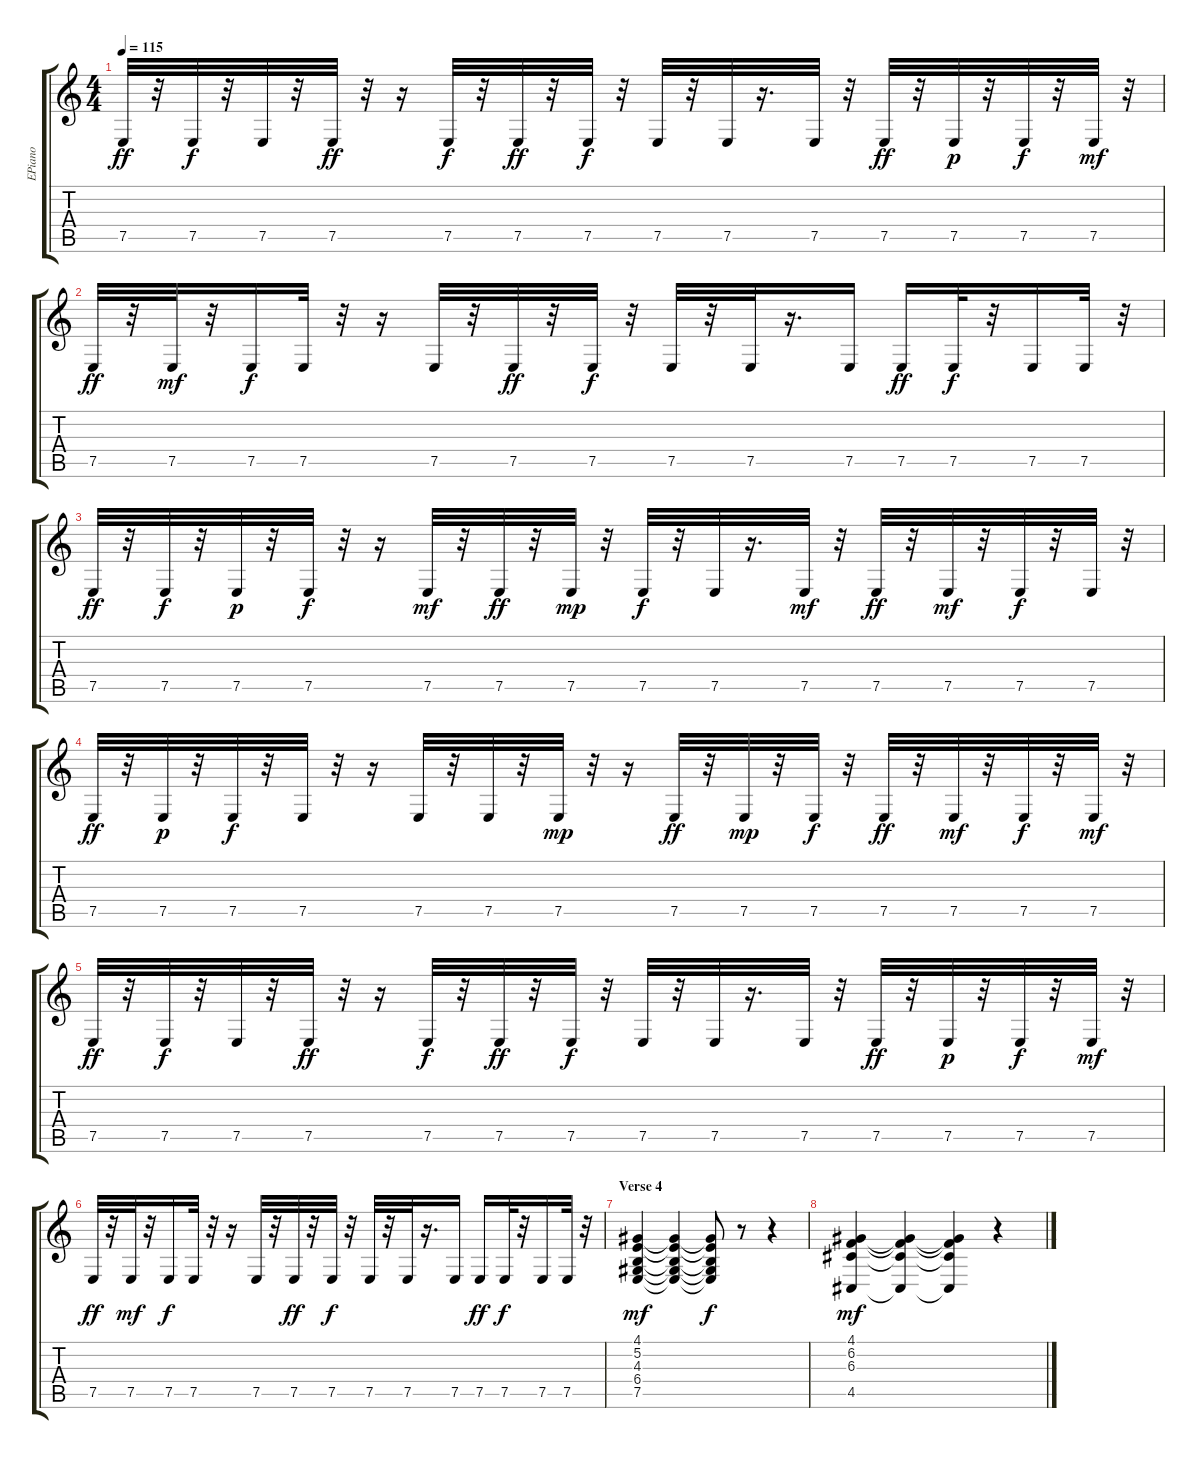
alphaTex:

\track ("EPiano" "EPiano") {instrument lead2sawtooth}
\staff {score tabs}
\tuning (E4 B3 G3 D3 A2 E2) {hide}
\ts (4 4)
\tempo 115
\clef g2
\ks c
7.5.32{dy ff} r.32 7.5.32{dy f} r.32 7.5.32 r.32 7.5.32{dy ff} r.32 r.16 7.5.32{dy f} r.32 7.5.32{dy ff} r.32 7.5.32{dy f} r.32 7.5.32 r.32 7.5.32 r.16{d} 7.5.32 r.32 7.5.32{dy ff} r.32 7.5.32{dy p} r.32 7.5.32{dy f} r.32 7.5.32{dy mf} r.32 |
7.5.32{dy ff} r.32 7.5.32{dy mf} r.32 7.5.16{dy f} 7.5.32 r.32 r.16 7.5.32 r.32 7.5.32{dy ff} r.32 7.5.32{dy f} r.32 7.5.32 r.32 7.5.32 r.16{d} 7.5.16 7.5.16{dy ff} 7.5.32{dy f} r.32 7.5.16 7.5.32 r.32 |
7.5.32{dy ff} r.32 7.5.32{dy f} r.32 7.5.32{dy p} r.32 7.5.32{dy f} r.32 r.16 7.5.32{dy mf} r.32 7.5.32{dy ff} r.32 7.5.32{dy mp} r.32 7.5.32{dy f} r.32 7.5.32 r.16{d} 7.5.32{dy mf} r.32 7.5.32{dy ff} r.32 7.5.32{dy mf} r.32 7.5.32{dy f} r.32 7.5.32 r.32 |
7.5.32{dy ff} r.32 7.5.32{dy p} r.32 7.5.32{dy f} r.32 7.5.32 r.32 r.16 7.5.32 r.32 7.5.32 r.32 7.5.32{dy mp} r.32 r.16 7.5.32{dy ff} r.32 7.5.32{dy mp} r.32 7.5.32{dy f} r.32 7.5.32{dy ff} r.32 7.5.32{dy mf} r.32 7.5.32{dy f} r.32 7.5.32{dy mf} r.32 |
7.5.32{dy ff} r.32 7.5.32{dy f} r.32 7.5.32 r.32 7.5.32{dy ff} r.32 r.16 7.5.32{dy f} r.32 7.5.32{dy ff} r.32 7.5.32{dy f} r.32 7.5.32 r.32 7.5.32 r.16{d} 7.5.32 r.32 7.5.32{dy ff} r.32 7.5.32{dy p} r.32 7.5.32{dy f} r.32 7.5.32{dy mf} r.32 |
7.5.32{dy ff} r.32 7.5.32{dy mf} r.32 7.5.16{dy f} 7.5.32 r.32 r.16 7.5.32 r.32 7.5.32{dy ff} r.32 7.5.32{dy f} r.32 7.5.32 r.32 7.5.32 r.16{d} 7.5.16 7.5.16{dy ff} 7.5.32{dy f} r.32 7.5.16 7.5.32 r.32 |
\section ("" "Verse 4")
(4.1 5.2 4.3 6.4 7.5).4{dy mf} (4.1{t} 5.2{t} 4.3{t} 6.4{t} 7.5{t}).4 (4.1{t} 5.2{t} 4.3{t} 6.4{t} 7.5{t}).8{dy f} r.8 r.4 |
(4.1 6.2 6.3 4.5).4{dy mf} (4.1{t} 6.2{t} 6.3{t} 4.5{t}).4 (4.1{t} 6.2{t} 6.3{t} 4.5{t}).4 r.4
